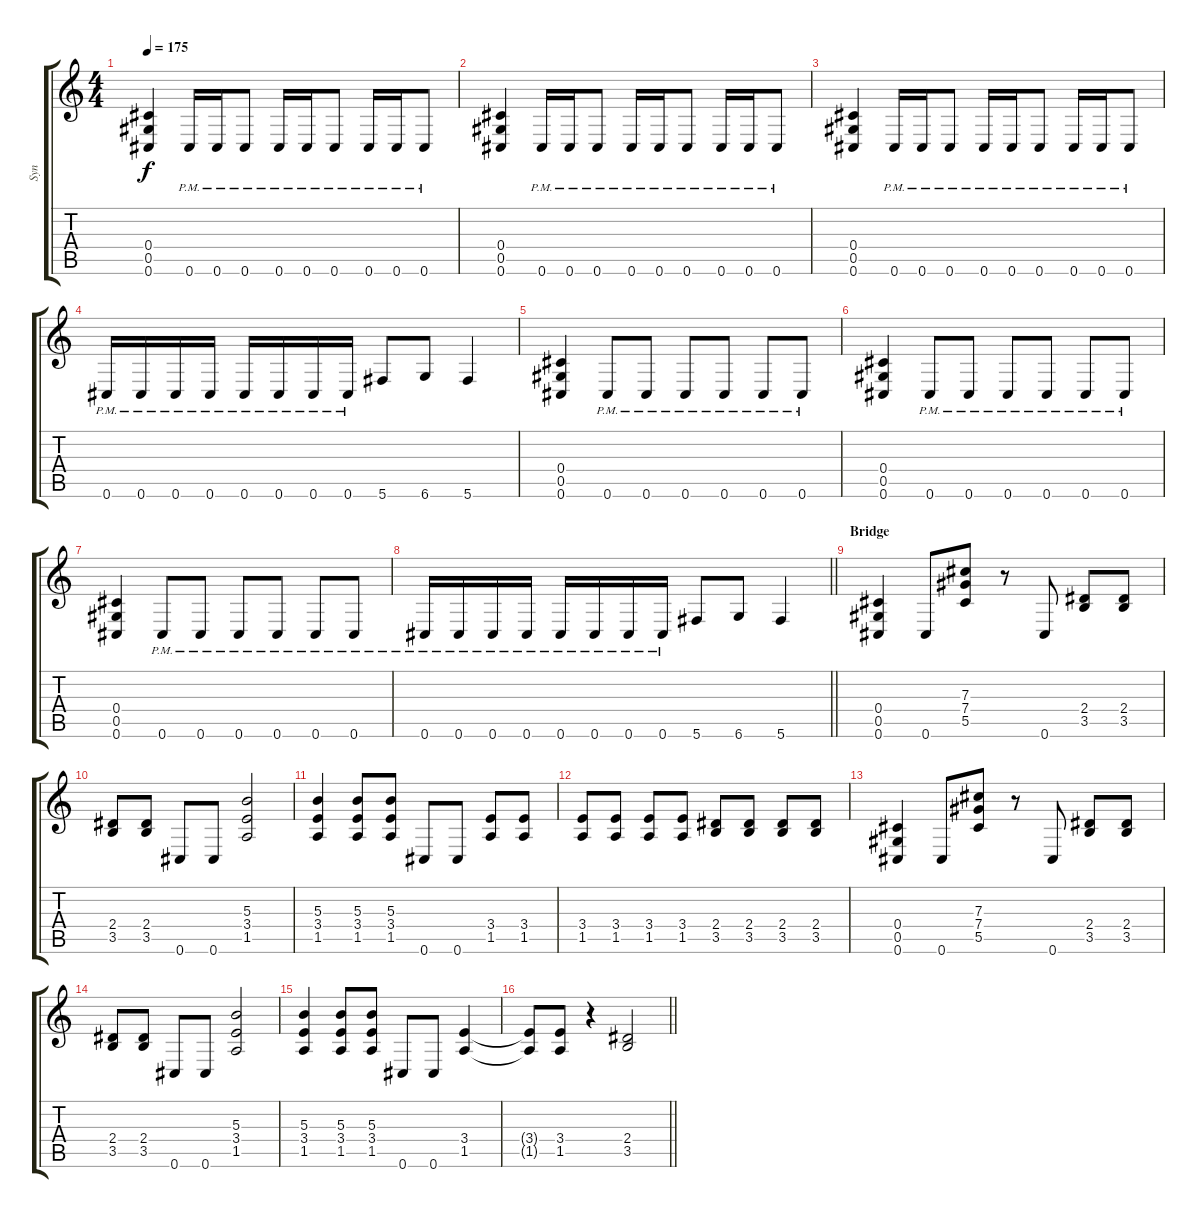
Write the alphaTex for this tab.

\track ("Syn" "Syn") {instrument distortionguitar}
\staff {score tabs}
\tuning (Eb4 Bb3 Gb3 Db3 Ab2 Db2) {hide}
\ts (4 4)
\tempo 175
\clef g2
\ks c
(0.4 0.5 0.6).4{dy f} 0.6{pm}.16 0.6{pm}.16 0.6{pm}.8 0.6{pm}.16 0.6{pm}.16 0.6{pm}.8 0.6{pm}.16 0.6{pm}.16 0.6{pm}.8 |
(0.4 0.5 0.6).4 0.6{pm}.16 0.6{pm}.16 0.6{pm}.8 0.6{pm}.16 0.6{pm}.16 0.6{pm}.8 0.6{pm}.16 0.6{pm}.16 0.6{pm}.8 |
(0.4 0.5 0.6).4 0.6{pm}.16 0.6{pm}.16 0.6{pm}.8 0.6{pm}.16 0.6{pm}.16 0.6{pm}.8 0.6{pm}.16 0.6{pm}.16 0.6{pm}.8 |
0.6{pm}.16 0.6{pm}.16 0.6{pm}.16 0.6{pm}.16 0.6{pm}.16 0.6{pm}.16 0.6{pm}.16 0.6{pm}.16 5.6.8 6.6.8 5.6.4 |
(0.4 0.5 0.6).4 0.6{pm}.8 0.6{pm}.8 0.6{pm}.8 0.6{pm}.8 0.6{pm}.8 0.6{pm}.8 |
(0.4 0.5 0.6).4 0.6{pm}.8 0.6{pm}.8 0.6{pm}.8 0.6{pm}.8 0.6{pm}.8 0.6{pm}.8 |
(0.4 0.5 0.6).4 0.6{pm}.8 0.6{pm}.8 0.6{pm}.8 0.6{pm}.8 0.6{pm}.8 0.6{pm}.8 |
\barLineRight lightlight
0.6{pm}.16 0.6{pm}.16 0.6{pm}.16 0.6{pm}.16 0.6{pm}.16 0.6{pm}.16 0.6{pm}.16 0.6{pm}.16 5.6.8 6.6.8 5.6.4 |
\section ("" "Bridge")
(0.4 0.5 0.6).4 0.6.8 (7.3 7.4 5.5).8 r.8 0.6.8 (2.4 3.5).8 (2.4 3.5).8 |
(2.4 3.5).8 (2.4 3.5).8 0.6.8 0.6.8 (5.3 3.4 1.5).2 |
(5.3 3.4 1.5).4 (5.3 3.4 1.5).8 (5.3 3.4 1.5).8 0.6.8 0.6.8 (3.4 1.5).8 (3.4 1.5).8 |
(3.4 1.5).8 (3.4 1.5).8 (3.4 1.5).8 (3.4 1.5).8 (2.4 3.5).8 (2.4 3.5).8 (2.4 3.5).8 (2.4 3.5).8 |
(0.4 0.5 0.6).4 0.6.8 (7.3 7.4 5.5).8 r.8 0.6.8 (2.4 3.5).8 (2.4 3.5).8 |
(2.4 3.5).8 (2.4 3.5).8 0.6.8 0.6.8 (5.3 3.4 1.5).2 |
(5.3 3.4 1.5).4 (5.3 3.4 1.5).8 (5.3 3.4 1.5).8 0.6.8 0.6.8 (3.4 1.5).4 |
\barLineRight lightlight
(3.4{t} 1.5{t}).8 (3.4 1.5).8 r.4 (2.4 3.5).2
